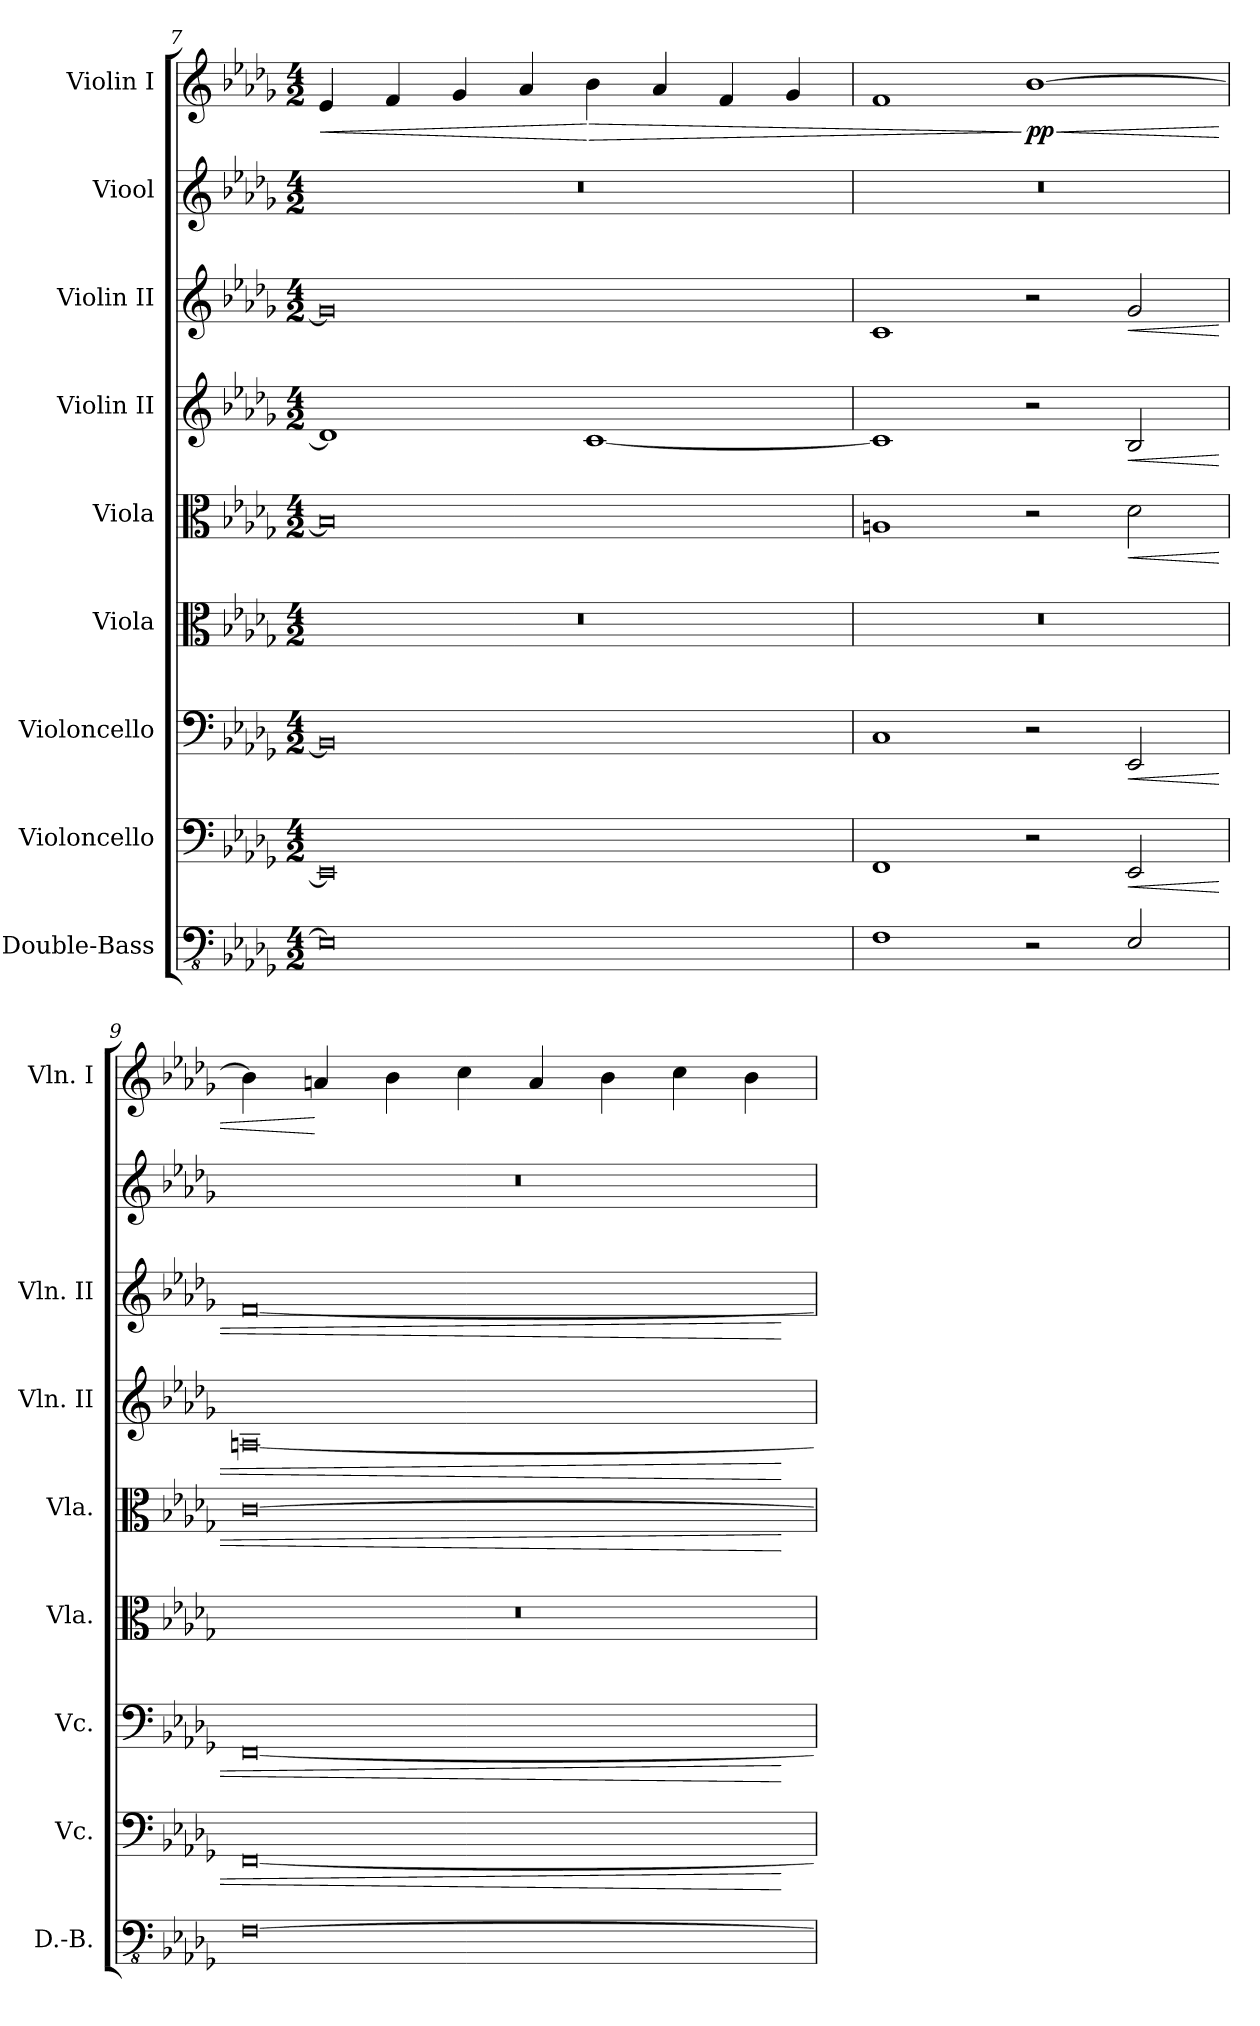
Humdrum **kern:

**kern	**kern	**dynam	**kern	**dynam	**kern	**kern	**dynam	**kern	**dynam	**kern	**dynam	**kern	**kern	**dynam
*part9	*part8	*part8	*part7	*part7	*part6	*part5	*part5	*part4	*part4	*part3	*part3	*part2	*part1	*part1
*staff9	*staff8	*staff8	*staff7	*staff7	*staff6	*staff5	*staff5	*staff4	*staff4	*staff3	*staff3	*staff2	*staff1	*staff1
*I"Double-Bass	*I"Violoncello	*	*I"Violoncello	*	*I"Viola	*I"Viola	*	*I"Violin II	*	*I"Violin II	*	*I"Viool	*I"Violin I	*
*I'D.-B.	*I'Vc.	*	*I'Vc.	*	*I'Vla.	*I'Vla.	*	*I'Vln. II	*	*I'Vln. II	*	*	*I'Vln. I	*
*clefFv4	*clefF4	*	*clefF4	*	*clefC3	*clefC3	*	*clefG2	*	*clefG2	*	*clefG2	*clefG2	*
*ITrd7c12	*	*	*	*	*	*	*	*	*	*	*	*	*	*
*k[b-e-a-d-g-]	*k[b-e-a-d-g-]	*	*k[b-e-a-d-g-]	*	*k[b-e-a-d-g-]	*k[b-e-a-d-g-]	*	*k[b-e-a-d-g-]	*	*k[b-e-a-d-g-]	*	*k[b-e-a-d-g-]	*k[b-e-a-d-g-]	*
*M4/2	*M4/2	*	*M4/2	*	*M4/2	*M4/2	*	*M4/2	*	*M4/2	*	*M4/2	*M4/2	*
=7	=7	=7	=7	=7	=7	=7	=7	=7	=7	=7	=7	=7	=7	=7
!	!	!	!	!	!	!	!	!	!	!	!	!	!	!LO:HP:b
0EEE-]	0EE-]	.	0BB-]	.	0r	0B-]	.	1d-]	.	0g-]	.	0r	4e-/	<
.	.	.	.	.	.	.	.	.	.	.	.	.	4f/	.
.	.	.	.	.	.	.	.	.	.	.	.	.	4g-/	.
.	.	.	.	.	.	.	.	.	.	.	.	.	4a-/	.
!	!	!	!	!	!	!	!	!	!	!	!	!	!	!LO:HP:n=1:b
.	.	.	.	.	.	.	.	[1c	.	.	.	.	4b-\	[ >
.	.	.	.	.	.	.	.	.	.	.	.	.	4a-/	.
.	.	.	.	.	.	.	.	.	.	.	.	.	4f/	.
.	.	.	.	.	.	.	.	.	.	.	.	.	4g-/	.
=8	=8	=8	=8	=8	=8	=8	=8	=8	=8	=8	=8	=8	=8	=8
1FFF	1FF	.	1C	.	0r	1An	.	1c]	.	1c	.	0r	1f	.
!	!	!	!	!	!	!	!	!	!	!	!	!	!	!LO:HP:n=1:b
!	!	!	!	!	!	!	!	!	!	!	!	!	!	!LO:DY:n=1:b
2r	2r	.	2r	.	.	2r	.	2r	.	2r	.	.	[1b-	] < pp
!	!	!LO:HP:b	!	!LO:HP:b	!	!	!LO:HP:b	!	!LO:HP:b	!	!LO:HP:b	!	!	!
2EEE-/	2EE-/	<	2EE-/	<	.	2d-\	<	2B-/	<	2g-/	<	.	.	.
=9	=9	=9	=9	=9	=9	=9	=9	=9	=9	=9	=9	=9	=9	=9
[0FFF	[0FF	.	[0FF	.	0r	[0c	.	[0An	.	[0f	.	0r	4b-\]	.
.	.	.	.	.	.	.	.	.	.	.	.	.	4an/	[
.	.	.	.	.	.	.	.	.	.	.	.	.	4b-\	.
.	.	.	.	.	.	.	.	.	.	.	.	.	4cc\	.
.	.	.	.	.	.	.	.	.	.	.	.	.	4a/	.
.	.	.	.	.	.	.	.	.	.	.	.	.	4b-\	.
.	.	.	.	.	.	.	.	.	.	.	.	.	4cc\	.
.	.	.	.	.	.	.	.	.	.	.	.	.	4b-\	.
.	.	[	.	[	.	.	[	.	[	.	[	.	.	.
=	=	=	=	=	=	=	=	=	=	=	=	=	=	=
*-	*-	*-	*-	*-	*-	*-	*-	*-	*-	*-	*-	*-	*-	*-
